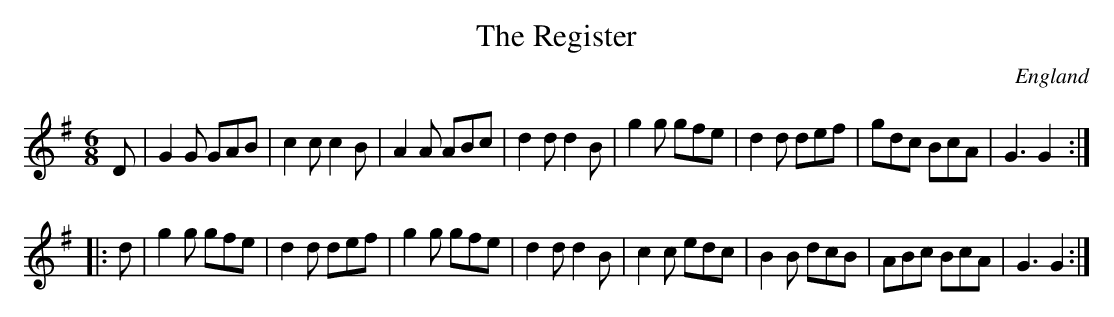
X:1
T:Register, The
O:England
M:6/8
K:G
D | G2G GAB | c2c c2B | A2A ABc | d2d d2B | \
g2g gfe | d2d def | gdc BcA | G3 G2 :|*
 |:d | g2g gfe | d2d def | g2g gfe | d2d d2B | \
c2c edc | B2B dcB | ABc BcA | G3 G2 :|**
